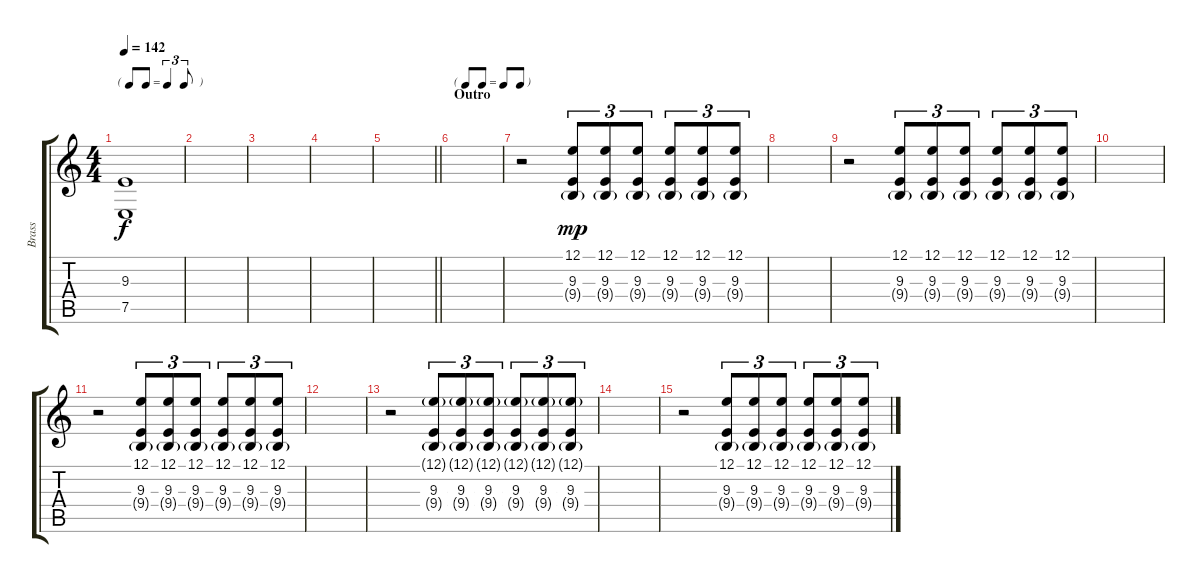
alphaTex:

\track ("Brass" "Brass") {instrument brasssection}
\staff {score tabs}
\tuning (E4 B3 G3 D3 A2 E2) {hide}
\ts (4 4)
\tf triplet8th
\tempo 142
\clef g2
\ks c
(9.3{t} 7.5{t}).1{dy f} |
|
|
|
\barLineRight lightlight
|
\tf none
\section ("" "Outro")
|
r.2 (12.1 9.3 9.4{g}).8{tu (3 2) dy mp} (12.1 9.3 9.4{g}).8{tu (3 2)} (12.1 9.3 9.4{g}).8{tu (3 2)} (12.1 9.3 9.4{g}).8{tu (3 2)} (12.1 9.3 9.4{g}).8{tu (3 2)} (12.1 9.3 9.4{g}).8{tu (3 2)} |
|
r.2 (12.1 9.3 9.4{g}).8{tu (3 2)} (12.1 9.3 9.4{g}).8{tu (3 2)} (12.1 9.3 9.4{g}).8{tu (3 2)} (12.1 9.3 9.4{g}).8{tu (3 2)} (12.1 9.3 9.4{g}).8{tu (3 2)} (12.1 9.3 9.4{g}).8{tu (3 2)} |
|
r.2 (12.1 9.3 9.4{g}).8{tu (3 2)} (12.1 9.3 9.4{g}).8{tu (3 2)} (12.1 9.3 9.4{g}).8{tu (3 2)} (12.1 9.3 9.4{g}).8{tu (3 2)} (12.1 9.3 9.4{g}).8{tu (3 2)} (12.1 9.3 9.4{g}).8{tu (3 2)} |
|
r.2 (12.1{g} 9.3 9.4{g}).8{tu (3 2)} (12.1{g} 9.3 9.4{g}).8{tu (3 2)} (12.1{g} 9.3 9.4{g}).8{tu (3 2)} (12.1{g} 9.3 9.4{g}).8{tu (3 2)} (12.1{g} 9.3 9.4{g}).8{tu (3 2)} (12.1{g} 9.3 9.4{g}).8{tu (3 2)} |
|
r.2 (12.1 9.3 9.4{g}).8{tu (3 2)} (12.1 9.3 9.4{g}).8{tu (3 2)} (12.1 9.3 9.4{g}).8{tu (3 2)} (12.1 9.3 9.4{g}).8{tu (3 2)} (12.1 9.3 9.4{g}).8{tu (3 2)} (12.1 9.3 9.4{g}).8{tu (3 2)}
